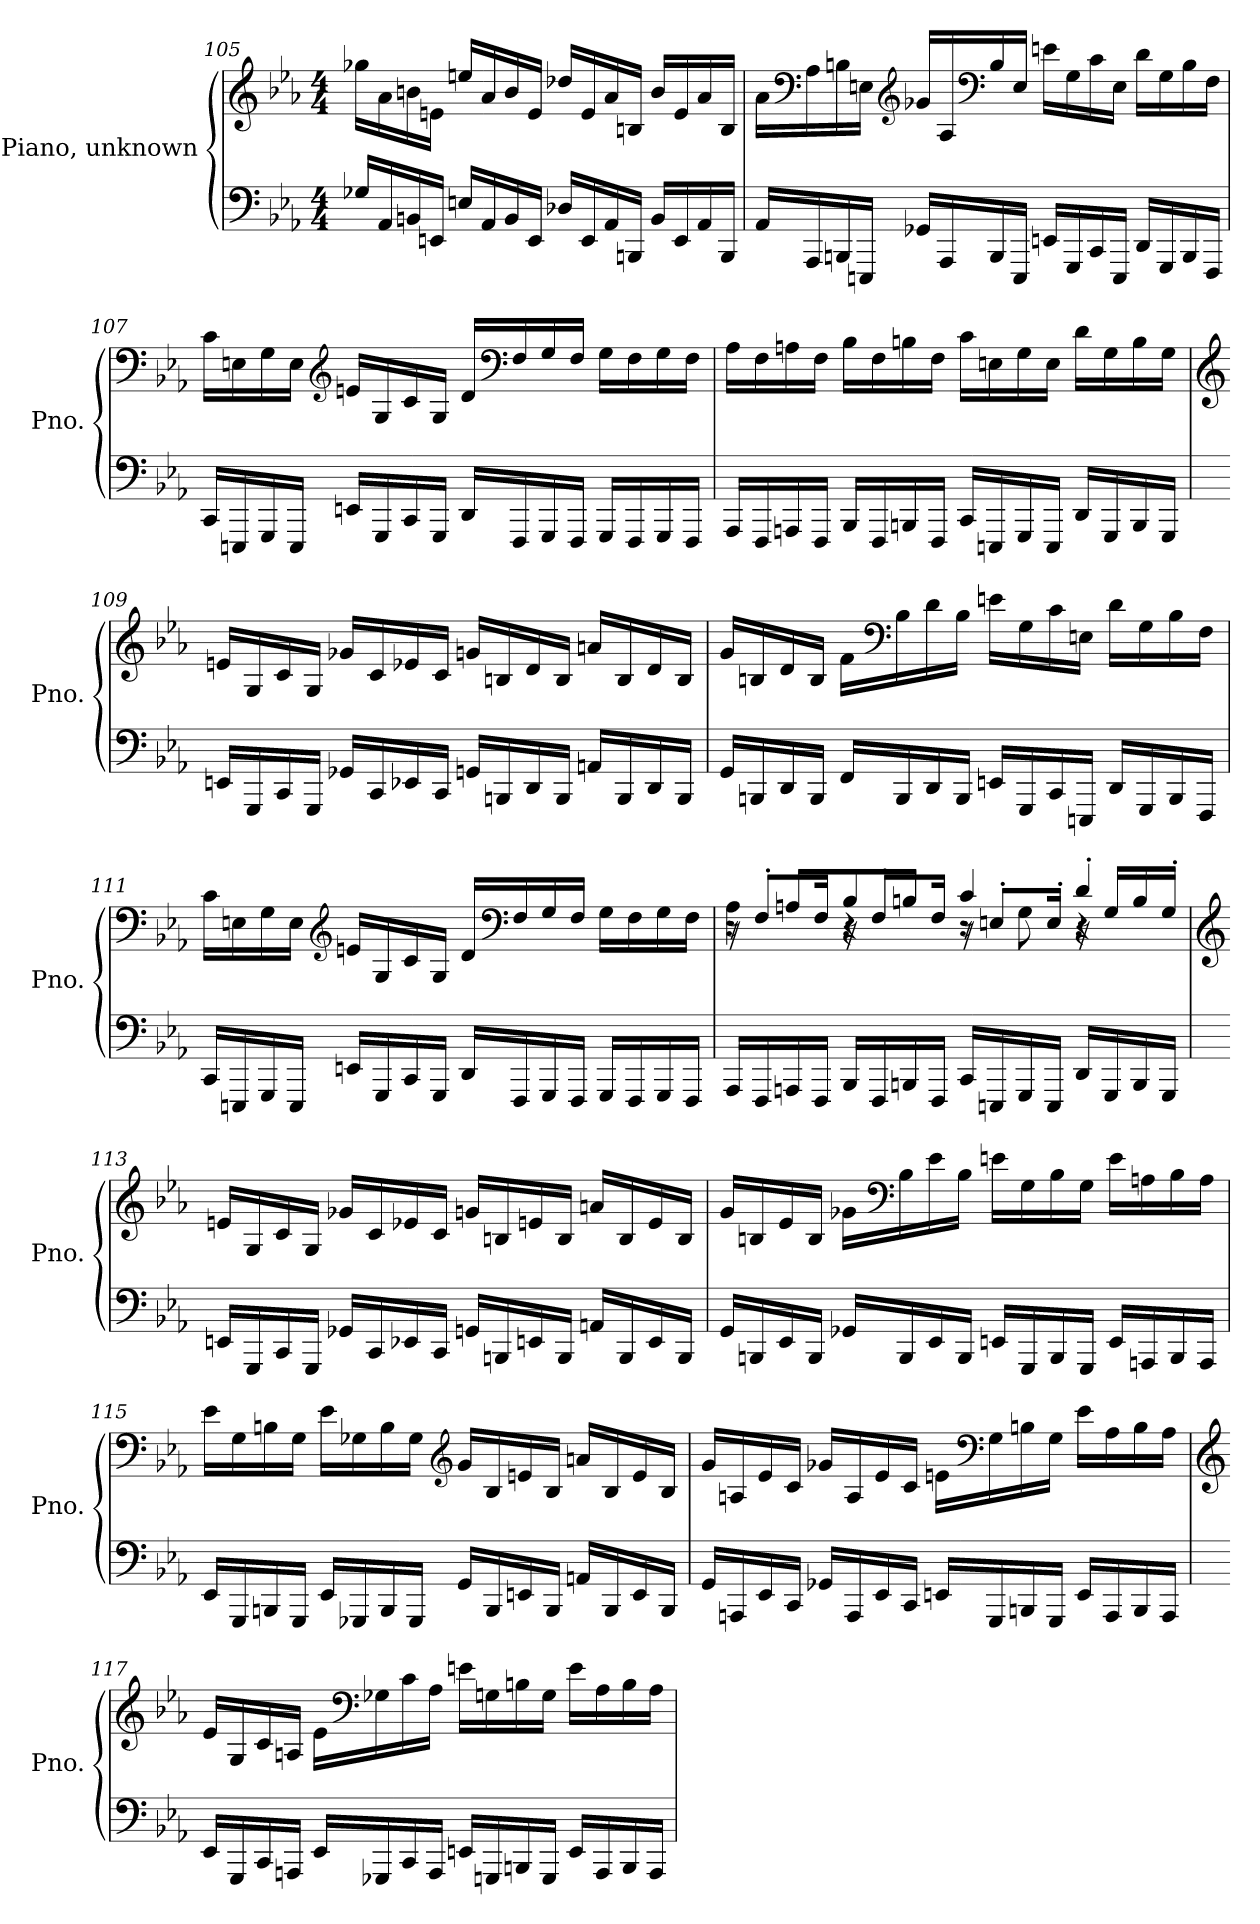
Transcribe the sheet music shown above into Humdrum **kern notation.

**kern	**kern
*part1	*part1
*staff2	*staff1
*I"Piano, unknown	*
*I'Pno.	*
*clefF4	*clefG2
*k[b-e-a-]	*k[b-e-a-]
*M4/4	*M4/4
=105	=105
16G-X/LL	16gg-X\LL
16AA-/	16a-\
16BBn/	16bn\
16EEn/JJ	16en\JJ
16En/LL	16een/LL
16AA-/	16a-/
16BB/	16b/
16EE/JJ	16e/JJ
16D-X/LL	16dd-X/LL
16EE/	16e/
16AA-/	16a-/
16BBBn/JJ	16Bn/JJ
16BB/LL	16b/LL
16EE/	16e/
16AA-/	16a-/
16BBB/JJ	16B/JJ
!!LO:LB:g=z
=106	=106
16AA-/LL	16a-\LL
*	*clefF4
16AAA-/	16A-\
16BBBn/	16Bn\
16EEEn/JJ	16En\JJ
*	*clefG2
16GG-X/LL	16g-X/LL
16AAA-/	16A-/
*	*clefF4
16BBB/	16B/
16EEE/JJ	16E/JJ
16EEn/LL	16en\LL
16GGG/	16G\
16CC/	16c\
16EEE/JJ	16E\JJ
16DD/LL	16d\LL
16GGG/	16G\
16BBB/	16B\
16FFF/JJ	16F\JJ
!!LO:PB:g=z
=107	=107
16CC/LL	16c\LL
16EEEn/	16En\
16GGG/	16G\
16EEE/JJ	16E\JJ
*	*clefG2
16EEn/LL	16en/LL
16GGG/	16G/
16CC/	16c/
16GGG/JJ	16G/JJ
16DD/LL	16d/LL
*	*clefF4
16FFF/	16F/
16GGG/	16G/
16FFF/JJ	16F/JJ
16GGG/LL	16G\LL
16FFF/	16F\
16GGG/	16G\
16FFF/JJ	16F\JJ
!!LO:LB:g=z
=108	=108
16AAA-/LL	16A-\LL
16FFF/	16F\
16AAAn/	16An\
16FFF/JJ	16F\JJ
16BBB-/LL	16B-\LL
16FFF/	16F\
16BBBn/	16Bn\
16FFF/JJ	16F\JJ
16CC/LL	16c\LL
16EEEn/	16En\
16GGG/	16G\
16EEE/JJ	16E\JJ
16DD/LL	16d\LL
16GGG/	16G\
16BBB/	16B\
16GGG/JJ	16G\JJ
!!LO:LB:g=z
=109	=109
*	*clefG2
16EEn/LL	16en/LL
16GGG/	16G/
16CC/	16c/
16GGG/JJ	16G/JJ
16GG-X/LL	16g-X/LL
16CC/	16c/
16EE-X/	16e-X/
16CC/JJ	16c/JJ
16GGn/LL	16gn/LL
16BBBn/	16Bn/
16DD/	16d/
16BBB/JJ	16B/JJ
16AAn/LL	16an/LL
16BBB/	16B/
16DD/	16d/
16BBB/JJ	16B/JJ
!!LO:LB:g=z
=110	=110
16GG/LL	16g/LL
16BBBn/	16Bn/
16DD/	16d/
16BBB/JJ	16B/JJ
16FF/LL	16f\LL
*	*clefF4
16BBB/	16B\
16DD/	16d\
16BBB/JJ	16B\JJ
16EEn/LL	16en\LL
16GGG/	16G\
16CC/	16c\
16EEEn/JJ	16En\JJ
16DD/LL	16d\LL
16GGG/	16G\
16BBB/	16B\
16FFF/JJ	16F\JJ
!!LO:LB:g=z
=111	=111
16CC/LL	16c\LL
16EEEn/	16En\
16GGG/	16G\
16EEE/JJ	16E\JJ
*	*clefG2
16EEn/LL	16en/LL
16GGG/	16G/
16CC/	16c/
16GGG/JJ	16G/JJ
16DD/LL	16d/LL
*	*clefF4
16FFF/	16F/
16GGG/	16G/
16FFF/JJ	16F/JJ
16GGG/LL	16G\LL
16FFF/	16F\
16GGG/	16G\
16FFF/JJ	16F\JJ
!!LO:LB:g=z
=112	=112
*	*^
*	*	*^
16AAA-/LL	8r	4A-\	16r
16FFF/	.	.	8F'/L
16AAAn/	8An/L	.	.
16FFF/JJ	.	.	16F/Jk
16BBB-/LL	8B-/	4r	16r
16FFF/	.	.	8F'/L
16BBBn/	8Bn/J	.	.
16FFF/JJ	.	.	16F/Jk
16CC/LL	4c/	8r	16r
16EEEn/	.	.	8En'/L
16GGG/	.	8G\	.
16EEE/JJ	.	.	16E'/Jk
16DD/LL	4d'/	4r	16r
16GGG/	.	.	16G/LL
16BBB/	.	.	16B/
16GGG/JJ	.	.	16G'/JJ
*	*v	*v	*v
!!LO:PB:g=z
=113	=113
*	*clefG2
16EEn/LL	16en/LL
16GGG/	16G/
16CC/	16c/
16GGG/JJ	16G/JJ
16GG-X/LL	16g-X/LL
16CC/	16c/
16EE-X/	16e-X/
16CC/JJ	16c/JJ
16GGn/LL	16gn/LL
16BBBn/	16Bn/
16EEn/	16en/
16BBB/JJ	16B/JJ
16AAn/LL	16an/LL
16BBB/	16B/
16EE/	16e/
16BBB/JJ	16B/JJ
!!LO:LB:g=z
=114	=114
16GG/LL	16g/LL
16BBBn/	16Bn/
16EE-/	16e-/
16BBB/JJ	16B/JJ
16GG-X/LL	16g-X\LL
*	*clefF4
16BBB/	16B\
16EE-/	16e-\
16BBB/JJ	16B\JJ
16EEn/LL	16en\LL
16GGG/	16G\
16BBB/	16B\
16GGG/JJ	16G\JJ
16EE/LL	16e\LL
16AAAn/	16An\
16BBB/	16B\
16AAA/JJ	16A\JJ
!!LO:LB:g=z
=115	=115
16EE-/LL	16e-\LL
16GGG/	16G\
16BBBn/	16Bn\
16GGG/JJ	16G\JJ
16EE-/LL	16e-\LL
16GGG-X/	16G-X\
16BBB/	16B\
16GGG-/JJ	16G-\JJ
*	*clefG2
16GG/LL	16g/LL
16BBB/	16B/
16EEn/	16en/
16BBB/JJ	16B/JJ
16AAn/LL	16an/LL
16BBB/	16B/
16EE/	16e/
16BBB/JJ	16B/JJ
!!LO:LB:g=z
=116	=116
16GG/LL	16g/LL
16AAAn/	16An/
16EE-/	16e-/
16CC/JJ	16c/JJ
16GG-X/LL	16g-X/LL
16AAA/	16A/
16EE-/	16e-/
16CC/JJ	16c/JJ
16EEn/LL	16en\LL
*	*clefF4
16GGG/	16G\
16BBBn/	16Bn\
16GGG/JJ	16G\JJ
16EE/LL	16e\LL
16AAA/	16A\
16BBB/	16B\
16AAA/JJ	16A\JJ
!!LO:LB:g=z
=117	=117
*	*clefG2
16EE-/LL	16e-/LL
16GGG/	16G/
16CC/	16c/
16AAAn/JJ	16An/JJ
16EE-/LL	16e-\LL
*	*clefF4
16GGG-X/	16G-X\
16CC/	16c\
16AAA/JJ	16A\JJ
16EEn/LL	16en\LL
16GGGn/	16Gn\
16BBBn/	16Bn\
16GGG/JJ	16G\JJ
16EE/LL	16e\LL
16AAA/	16A\
16BBB/	16B\
16AAA/JJ	16A\JJ
=	=
*-	*-
